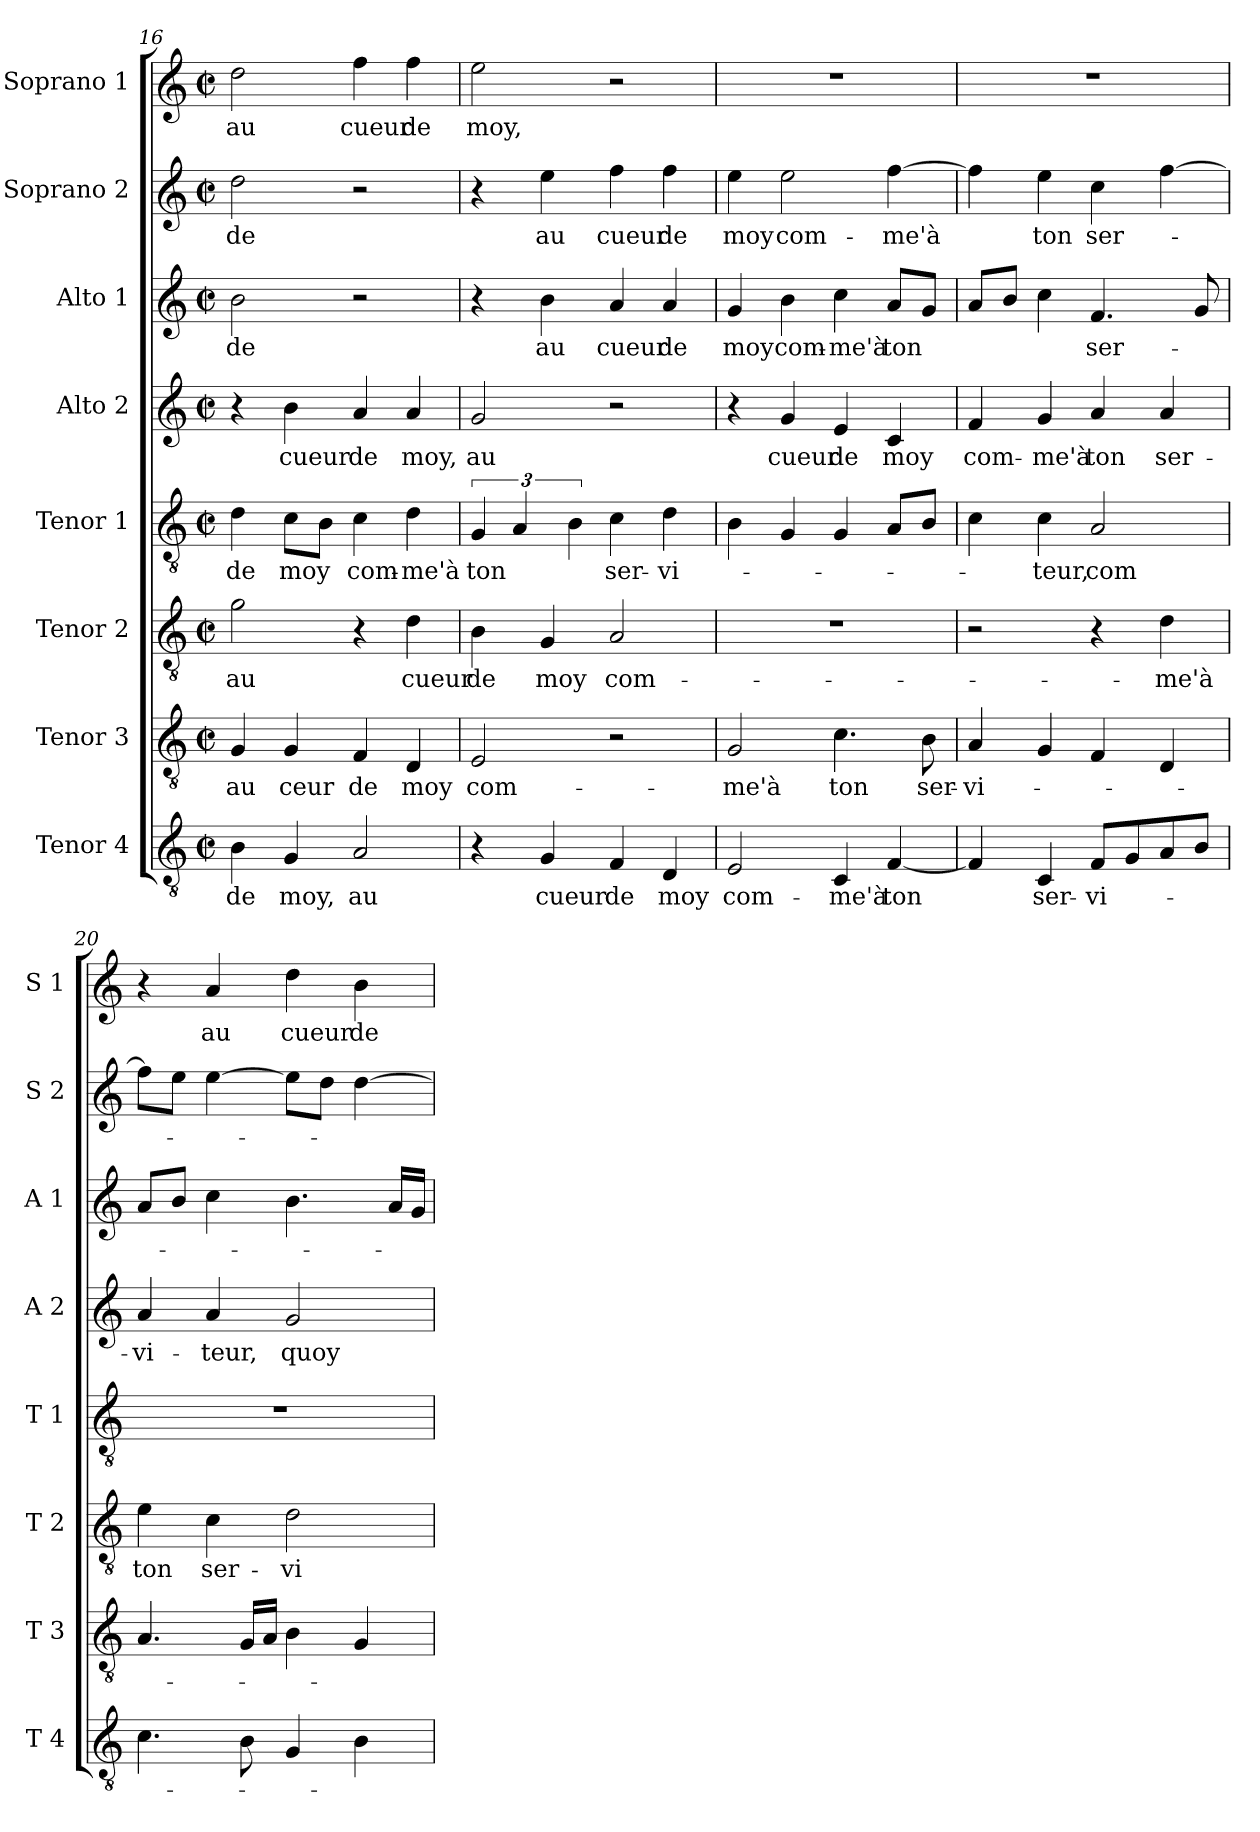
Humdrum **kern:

**kern	**text	**kern	**text	**kern	**text	**kern	**text	**kern	**text	**kern	**text	**kern	**text	**kern	**text
*part8	*part8	*part7	*part7	*part6	*part6	*part5	*part5	*part4	*part4	*part3	*part3	*part2	*part2	*part1	*part1
*staff8	*staff8	*staff7	*staff7	*staff6	*staff6	*staff5	*staff5	*staff4	*staff4	*staff3	*staff3	*staff2	*staff2	*staff1	*staff1
*I"Tenor 4	*	*I"Tenor 3	*	*I"Tenor 2	*	*I"Tenor 1	*	*I"Alto 2	*	*I"Alto 1	*	*I"Soprano 2	*	*I"Soprano 1	*
*I'T 4	*	*I'T 3	*	*I'T 2	*	*I'T 1	*	*I'A 2	*	*I'A 1	*	*I'S 2	*	*I'S 1	*
*clefGv2	*	*clefGv2	*	*clefGv2	*	*clefGv2	*	*clefG2	*	*clefG2	*	*clefG2	*	*clefG2	*
*k[]	*	*k[]	*	*k[]	*	*k[]	*	*k[]	*	*k[]	*	*k[]	*	*k[]	*
*C:	*	*C:	*	*C:	*	*C:	*	*C:	*	*C:	*	*C:	*	*C:	*
*M2/2	*	*M2/2	*	*M2/2	*	*M2/2	*	*M2/2	*	*M2/2	*	*M2/2	*	*M2/2	*
*met(c|)	*	*met(c|)	*	*met(c|)	*	*met(c|)	*	*met(c|)	*	*met(c|)	*	*met(c|)	*	*met(c|)	*
=16	=16	=16	=16	=16	=16	=16	=16	=16	=16	=16	=16	=16	=16	=16	=16
4B\	de	4G/	au	2g\	au	4d\	de	4r	.	2b\	-de	2dd\	-de	2dd\	au
4G/	moy,	4G/	ceur	.	.	8c\L	moy	4b\	-cueur	.	.	.	.	.	.
.	.	.	.	.	.	8B\J	.	.	.	.	.	.	.	.	.
2A/	au	4F/	de	4r	.	4c\	com-	4a/	de	2r	.	2r	.	4ff\	cueur
.	.	4D/	moy	4d\	cueur	4d\	-me'à	4a/	moy,	.	.	.	.	4ff\	de
=17	=17	=17	=17	=17	=17	=17	=17	=17	=17	=17	=17	=17	=17	=17	=17
4r	.	2E/	com-	4B\	de	6G/	ton	2g/	au	4r	.	4r	.	2ee\	moy,
.	.	.	.	.	.	6A/	.	.	.	.	.	.	.	.	.
4G/	cueur	.	.	4G/	moy	.	.	.	.	4b\	au	4ee\	au	.	.
.	.	.	.	.	.	6B\	.	.	.	.	.	.	.	.	.
4F/	de	2r	.	2A/	com-	4c\	ser-	2r	.	4a/	cueur	4ff\	cueur	2r	.
4D/	moy	.	.	.	.	4d\	-vi-	.	.	4a/	de	4ff\	de	.	.
!!LO:LB:g=z
=18	=18	=18	=18	=18	=18	=18	=18	=18	=18	=18	=18	=18	=18	=18	=18
2E/	com-	2G/	-me'à	1r	.	4B\	.	4r	.	4g/	moy	4ee\	moy	1r	.
.	.	.	.	.	.	4G/	.	4g/	cueur	4b\	com-	2ee\	com-	.	.
4C/	-me'à	4.c\	ton	.	.	4G/	.	4e/	de	4cc\	-me'à	.	.	.	.
[4F/	ton	.	.	.	.	8A/L	.	4c/	moy	8a/L	ton	[4ff\	-me'à	.	.
.	.	8B\	ser-	.	.	8B/J	.	.	.	8g/J	.	.	.	.	.
=19	=19	=19	=19	=19	=19	=19	=19	=19	=19	=19	=19	=19	=19	=19	=19
4F/]	.	4A/	-vi-	2r	.	4c\	.	4f/	com-	8a/L	.	4ff\]	.	1r	.
.	.	.	.	.	.	.	.	.	.	8b/J	.	.	.	.	.
4C/	ser-	4G/	.	.	.	4c\	-teur,	4g/	-me'à	4cc\	.	4ee\	ton	.	.
8F/L	-vi-	4F/	.	4r	.	2A/	com-	4a/	ton	4.f/	ser-	4cc\	ser-	.	.
8G/	.	.	.	.	.	.	.	.	.	.	.	.	.	.	.
8A/	.	4D/	.	4d\	-me'à	.	.	4a/	ser-	.	.	[4ff\	.	.	.
8B/J	.	.	.	.	.	.	.	.	.	8g/	.	.	.	.	.
=20	=20	=20	=20	=20	=20	=20	=20	=20	=20	=20	=20	=20	=20	=20	=20
4.c\	.	4.A/	.	4e\	ton	1r	.	4a/	-vi-	8a/L	.	8ff\L]	.	4r	.
.	.	.	.	.	.	.	.	.	.	8b/J	.	8ee\J	.	.	.
.	.	.	.	4c\	ser-	.	.	4a/	-teur,	4cc\	.	[4ee\	.	4a/	au
8B\	.	16G/LL	.	.	.	.	.	.	.	.	.	.	.	.	.
.	.	16A/JJ	.	.	.	.	.	.	.	.	.	.	.	.	.
4G/	.	4B\	.	2d\	-vi-	.	.	2g/	quoy-	4.b\	.	8ee\L]	.	4dd\	cueur
.	.	.	.	.	.	.	.	.	.	.	.	8dd\J	.	.	.
4B\	.	4G/	.	.	.	.	.	.	.	.	.	[4dd\	.	4b\	de
.	.	.	.	.	.	.	.	.	.	16a/LL	.	.	.	.	.
.	.	.	.	.	.	.	.	.	.	16g/JJ	.	.	.	.	.
=	=	=	=	=	=	=	=	=	=	=	=	=	=	=	=
*-	*-	*-	*-	*-	*-	*-	*-	*-	*-	*-	*-	*-	*-	*-	*-
